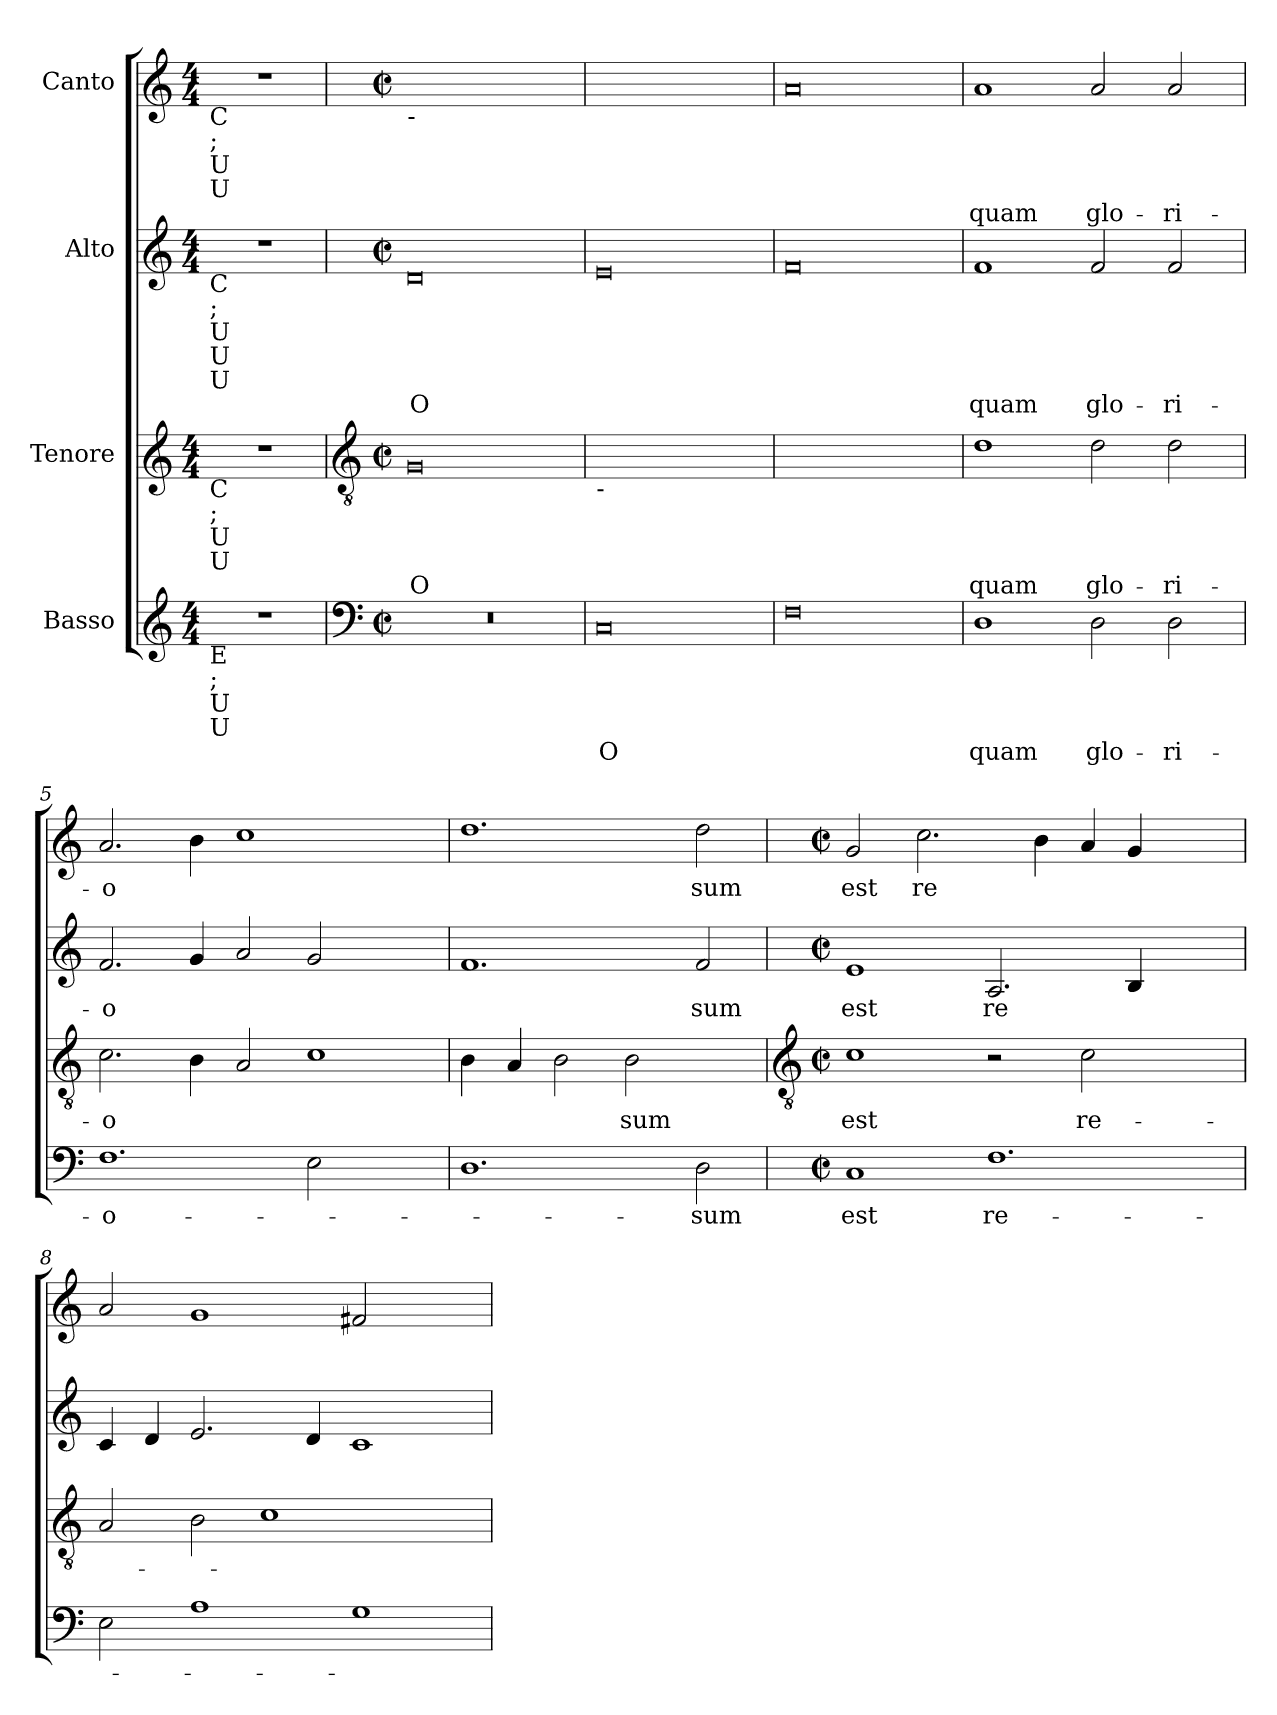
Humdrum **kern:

**kern	**text	**kern	**text	**kern	**text	**kern	**text
*part4	*part4	*part3	*part3	*part2	*part2	*part1	*part1
*staff4	*staff4	*staff3	*staff3	*staff2	*staff2	*staff1	*staff1
*I"Basso	*	*I"Tenore	*	*I"Alto	*	*I"Canto	*
*clefG2	*	*clefG2	*	*clefG2	*	*clefG2	*
*k[]	*	*k[]	*	*k[]	*	*k[]	*
*C:	*	*C:	*	*C:	*	*C:	*
*M4/4	*	*M4/4	*	*M4/4	*	*M4/4	*
=	=	=	=	=	=	=	=
!	!	!	!	!	!	!LO:TX:b:t=C	!
!	!	!	!	!	!	!LO:TX:b:t=;	!
!	!	!	!	!	!	!LO:TX:b:t=U	!
!	!	!	!	!	!	!LO:TX:b:t=U	!
!	!	!	!	!LO:TX:b:t=C	!	!	!
!	!	!	!	!LO:TX:b:t=;	!	!	!
!	!	!	!	!LO:TX:b:t=U	!	!	!
!	!	!	!	!LO:TX:b:t=U	!	!	!
!	!	!	!	!LO:TX:b:t=U	!	!	!
!	!	!LO:TX:b:t=C	!	!	!	!	!
!	!	!LO:TX:b:t=;	!	!	!	!	!
!	!	!LO:TX:b:t=U	!	!	!	!	!
!	!	!LO:TX:b:t=U	!	!	!	!	!
!LO:TX:b:t=E	!	!	!	!	!	!	!
!LO:TX:b:t=;	!	!	!	!	!	!	!
!LO:TX:b:t=U	!	!	!	!	!	!	!
!LO:TX:b:t=U	!	!	!	!	!	!	!
1r	.	1r	.	1r	.	1r	.
!!LO:LB:g=z
=1	=1	=1	=1	=1	=1	=1	=1
*clefF4	*	*clefGv2	*	*	*	*	*
*M4/2	*	*M4/2	*	*M4/2	*	*M4/2	*
*met(c|)	*	*met(c|)	*	*met(c|)	*	*met(c|)	*
!	!	!	!	!	!	!LO:TX:b:t=-	!
!	!	!	!LO:LY:b	!	!LO:LY:b	!	!LO:LY:b
0r	.	0G	O	0d	O	[0gyy	O
=2	=2	=2	=2	=2	=2	=2	=2
!	!	!LO:TX:b:t=-	!	!	!	!	!
!	!LO:LY:b	!	!	!	!	!	!
0C	O	[0cyy	.	0e	.	0gyy]	.
=3	=3	=3	=3	=3	=3	=3	=3
0F	.	0cyy]	.	0f	.	0a	.
=4	=4	=4	=4	=4	=4	=4	=4
!	!LO:LY:b	!	!LO:LY:b	!	!LO:LY:b	!	!LO:LY:b
1D	quam	1d	quam	1f	quam	1a	quam
!	!LO:LY:b	!	!LO:LY:b	!	!LO:LY:b	!	!LO:LY:b
2D	glo-	2d	glo-	2f	glo-	2a	glo-
!	!LO:LY:b	!	!LO:LY:b	!	!LO:LY:b	!	!LO:LY:b
2D	-ri-	2d	-ri-	2f	-ri-	2a	-ri-
=5	=5	=5	=5	=5	=5	=5	=5
!	!LO:LY:b	!	!LO:LY:b	!	!LO:LY:b	!	!LO:LY:b
1.F	-o-	2.c	-o	2.f	-o	2.a	-o
.	.	4B	.	4g	.	4b	.
.	.	2A	.	2a	.	1cc	.
2E	.	1c	.	2g	.	.	.
2ryy	.	.	.	2ryy	.	2ryy	.
=6	=6	=6	=6	=6	=6	=6	=6
1.D	.	4B	.	1.f	.	1.dd	.
.	.	4A	.	.	.	.	.
.	.	2B	.	.	.	.	.
!	!	!	!LO:LY:b	!	!	!	!
.	.	2B	sum	.	.	.	.
!	!LO:LY:b	!	!	!	!LO:LY:b	!	!LO:LY:b
2D	-sum	2ryy	.	2f	sum	2dd	sum
!!LO:LB:g=z
=7	=7	=7	=7	=7	=7	=7	=7
*	*	*clefGv2	*	*	*	*	*
*M4/2	*	*M4/2	*	*M4/2	*	*M4/2	*
*met(c|)	*	*met(c|)	*	*met(c|)	*	*met(c|)	*
!	!LO:LY:b	!	!LO:LY:b	!	!LO:LY:b	!	!LO:LY:b
1C	est	1c	est	1e	est	2g	est
!	!	!	!	!	!	!	!LO:LY:b
.	.	.	.	.	.	2.cc	re
!	!LO:LY:b	!	!	!	!LO:LY:b	!	!
1.F	re-	2r	.	2.A	re	.	.
.	.	.	.	.	.	4b	.
!	!	!	!LO:LY:b	!	!	!	!
.	.	2c	re-	.	.	4a	.
.	.	.	.	4B	.	4g	.
.	.	2ryy	.	2ryy	.	2ryy	.
=8	=8	=8	=8	=8	=8	=8	=8
2E	.	2A	.	4c	.	2a	.
.	.	.	.	4d	.	.	.
1A	.	2B	.	2.e	.	1g	.
.	.	1c	.	.	.	.	.
.	.	.	.	4d	.	.	.
1G	.	.	.	1c	.	2f#X	.
.	.	2ryy	.	.	.	2ryy	.
=	=	=	=	=	=	=	=
*-	*-	*-	*-	*-	*-	*-	*-
